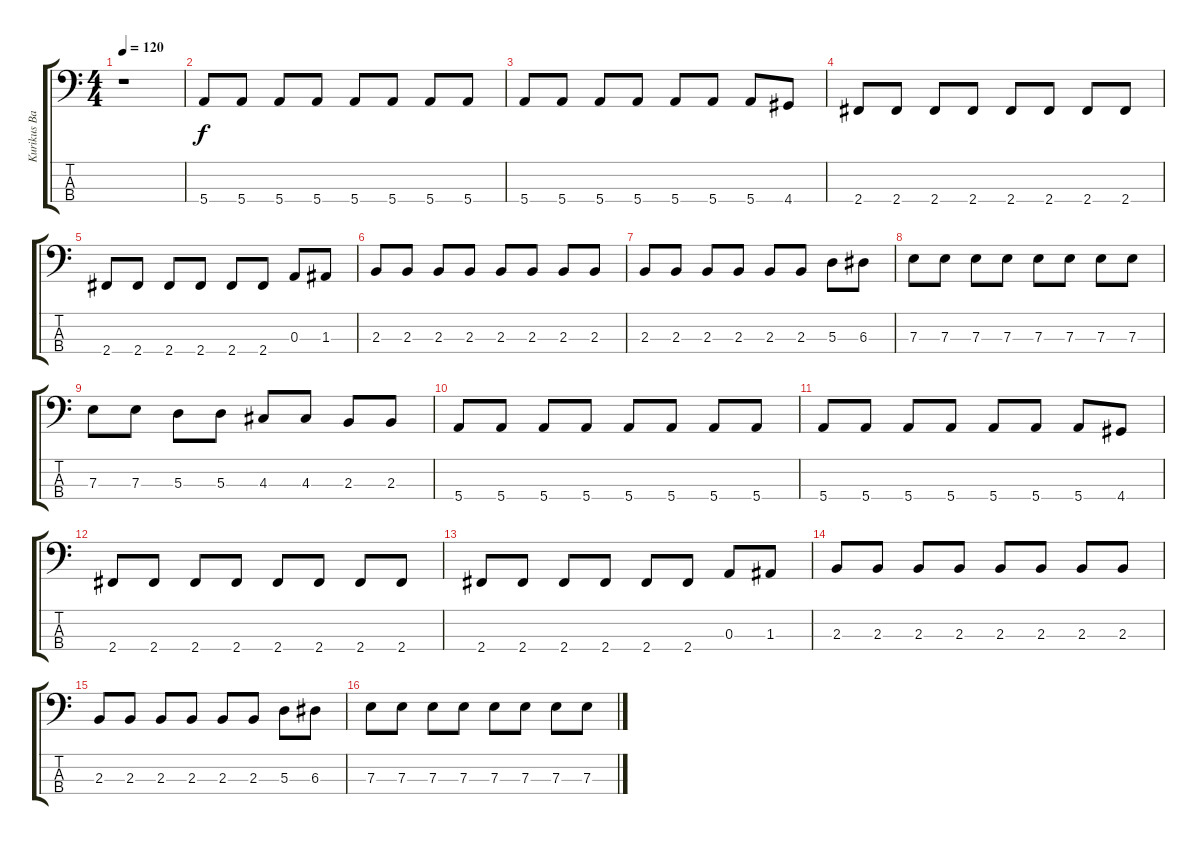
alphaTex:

\track ("Kurikus Bass" "Kurikus Ba") {instrument electricbasspick}
\staff {score tabs}
\tuning (G2 D2 A1 E1) {hide}
\ts (4 4)
\tempo 120
\clef f4
\ks c
r.1{dy f instrument electricbasspick} |
5.4.8 5.4.8 5.4.8 5.4.8 5.4.8 5.4.8 5.4.8 5.4.8 |
5.4.8 5.4.8 5.4.8 5.4.8 5.4.8 5.4.8 5.4.8 4.4.8 |
2.4.8 2.4.8 2.4.8 2.4.8 2.4.8 2.4.8 2.4.8 2.4.8 |
2.4.8 2.4.8 2.4.8 2.4.8 2.4.8 2.4.8 0.3.8 1.3.8 |
2.3.8 2.3.8 2.3.8 2.3.8 2.3.8 2.3.8 2.3.8 2.3.8 |
2.3.8 2.3.8 2.3.8 2.3.8 2.3.8 2.3.8 5.3.8 6.3.8 |
7.3.8 7.3.8 7.3.8 7.3.8 7.3.8 7.3.8 7.3.8 7.3.8 |
7.3.8 7.3.8 5.3.8 5.3.8 4.3.8 4.3.8 2.3.8 2.3.8 |
5.4.8 5.4.8 5.4.8 5.4.8 5.4.8 5.4.8 5.4.8 5.4.8 |
5.4.8 5.4.8 5.4.8 5.4.8 5.4.8 5.4.8 5.4.8 4.4.8 |
2.4.8 2.4.8 2.4.8 2.4.8 2.4.8 2.4.8 2.4.8 2.4.8 |
2.4.8 2.4.8 2.4.8 2.4.8 2.4.8 2.4.8 0.3.8 1.3.8 |
2.3.8 2.3.8 2.3.8 2.3.8 2.3.8 2.3.8 2.3.8 2.3.8 |
2.3.8 2.3.8 2.3.8 2.3.8 2.3.8 2.3.8 5.3.8 6.3.8 |
7.3.8 7.3.8 7.3.8 7.3.8 7.3.8 7.3.8 7.3.8 7.3.8
